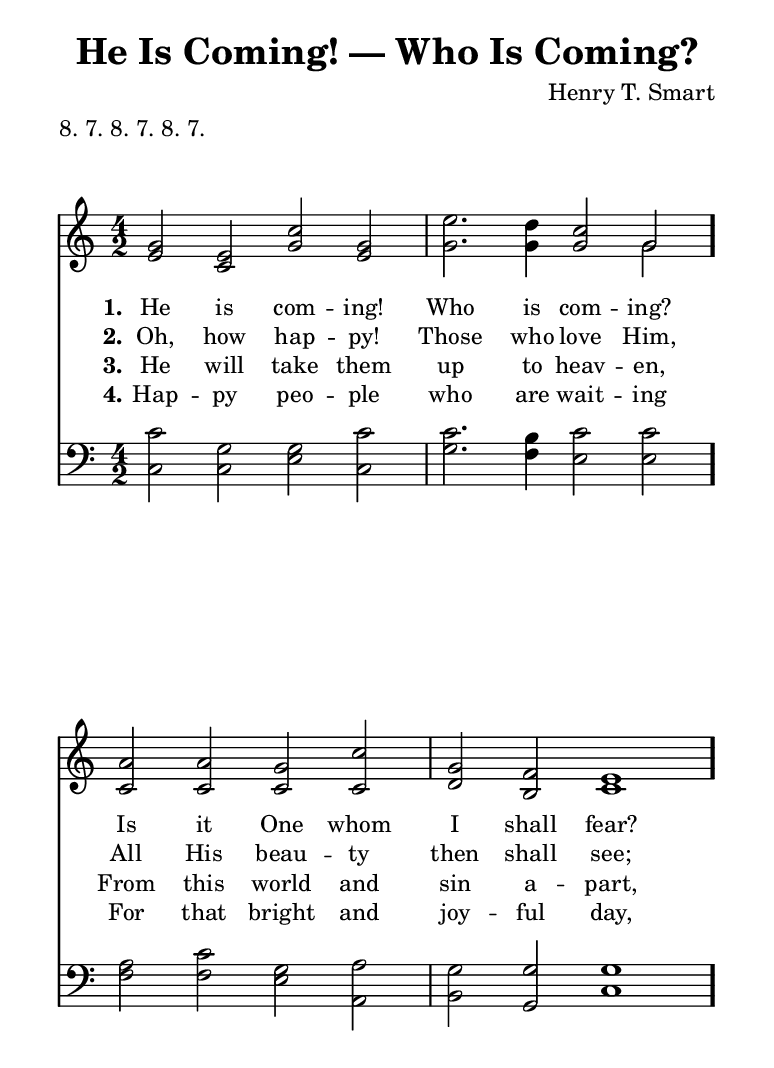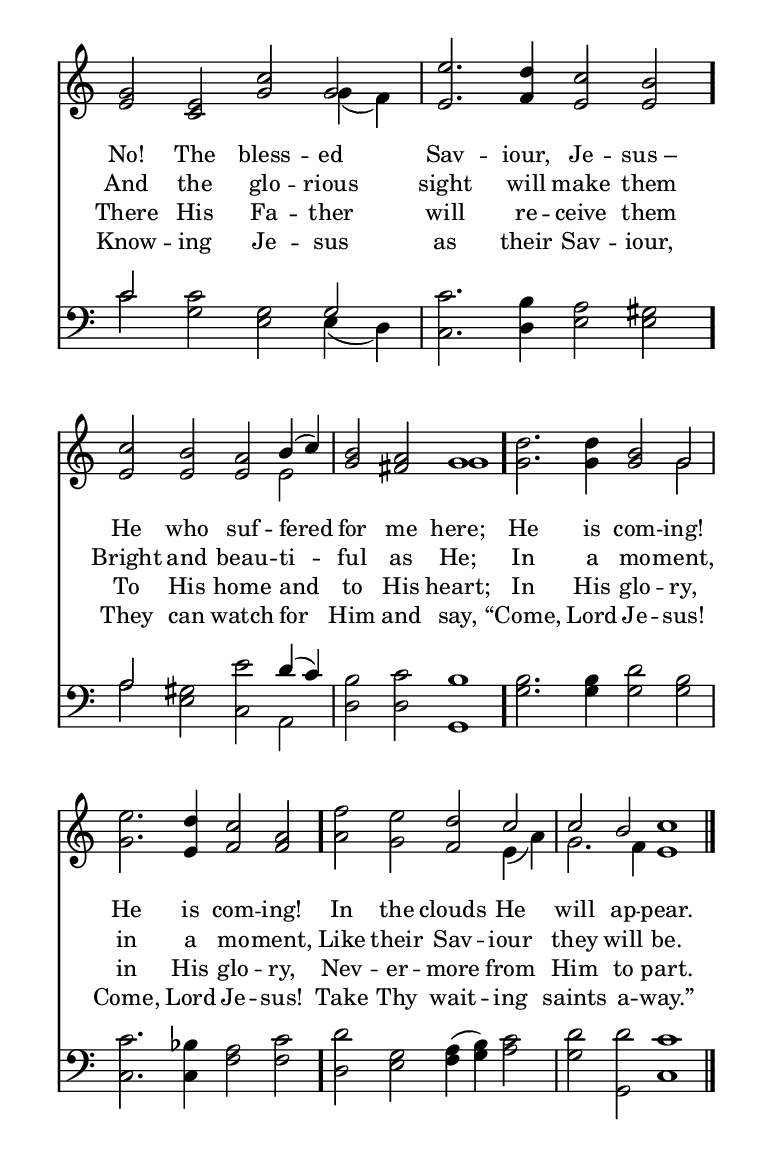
\include "common/global.ily"
\paper {
  \include "common/paper.ily"
  ragged-last-bottom = ##t
  % decrease system-to-system padding to fit onto page with previous score
  system-system-spacing.padding = 0
system-system-spacing.basic-distance = 0

}

\header{
  hymnnumber = "224"
  title = "He Is Coming! — Who Is Coming?" % not found at hymnary.org
  tunename = "Regent Square"
  meter = "8. 7. 8. 7. 8. 7."
  poet = ""
  composer = "Henry T. Smart" % see https://hymnary.org/tune/regent_square_smart
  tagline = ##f
}

global = {
  \include "common/overrides.ily"
  \override Staff.TimeSignature.style = #'numbered
  \time 4/2
  \override Score.MetronomeMark.transparent = ##t % hide all fermata changes too
  \tempo 2=80
  \key c \major
  \autoBeamOff
}

notesSoprano = {
\global
\relative c'' {

  g2 e c' g | e'2. d4 c2 g |
  a2 a g c | g f e1 |
  g2 e c' g | e'2. d4 c2 b |
  c2 b a b4( c) | b2 a g1 |
  d'2. d4 b2 g | e'2. d4 c2 a |
  f'2 e d c | c b c1

  \bar "|."

}
}

notesAlto = {
\global
\relative e' {

  e2 c g' e | g2. g4 g2 g |
  c,2 c c c | d b c1
  e2 c g' g4( f) | e2. f4 e2 e |
  e2 e e e | g fis g1 |
  g2. g4 g2 g | g2. e4 f2 f |
  a2 g f e4( a) | g2. f4 e1 |

}
}

notesTenor = {
\global
\relative a {

  c2 g g c | c2. b4 c2 c |
  a2 c g a | g g g1 |
  c2 c g g | c2. b4 a2 gis |
  a2 gis e' d4( c) | b2 c b1 |
  b2. b4 d2 b | c2. bes4 a2 c |
  d2 g, a4( b) c2 | d2 d c1 |

}
}

notesBass = {
\global
\relative f {

  c2 c e c | g'2. f4 e2 e |
  f2 f e a, | b g c1 |
  c'2 g e e4( d) | c2. d4 e2 e |
  a2 e c a | d d g,1 |
  g'2. g4 g2 g | c,2. c4 f2 f |
  d2 e f4( g) a2 | g g, c1 |

}
}

wordsA = \lyricmode {
\set stanza = "1."

He is com -- ing! Who is com -- ing? \bar "."
Is it One whom I shall fear? \bar "."
No! The bless -- ed Sav -- iour, Je -- sus_– \bar "."
He who suf -- fered for me here; \bar "."
He is com -- ing! He is com -- ing! \bar "."
In the clouds He will ap -- pear. \bar "."

}

wordsB = \lyricmode {
\set stanza = "2."

Oh, how hap -- py! Those who love Him,
All His beau -- ty then shall see;
And the glo -- rious sight will make them
Bright and beau -- ti -- ful as He;
In a mo -- ment, in a mo -- ment,
Like their Sav -- iour they will be.

}

wordsC = \lyricmode {
\set stanza = "3."

He will take them up to heav -- en,
From this world and sin a -- part,
There His Fa -- ther will re -- ceive them
To His home and to His heart;
In His glo -- ry, in His glo -- ry,
Nev -- er -- more from Him to part.

}

wordsD = \lyricmode {
\set stanza = "4."

Hap -- py peo -- ple who are wait -- ing
For that bright and joy -- ful day,
Know -- ing Je -- sus as their Sav -- iour,
They can watch for Him and say,
“Come, Lord Je -- sus! Come, Lord Je -- sus!
Take Thy wait -- ing saints a -- way.”

}

\score {
  \context ChoirStaff <<
    \context Staff = upper <<
      \set Staff.autoBeaming = ##f
      \set ChoirStaff.systemStartDelimiter = #'SystemStartBar
      \set ChoirStaff.printPartCombineTexts = ##f
      \partcombine #'(2 . 11) \notesSoprano \notesAlto
      \context NullVoice = sopranos { \voiceOne << \notesSoprano >> }
      \context Lyrics = one   \lyricsto sopranos \wordsA
      \context Lyrics = two   \lyricsto sopranos \wordsB
      \context Lyrics = three \lyricsto sopranos \wordsC
      \context Lyrics = four  \lyricsto sopranos \wordsD
    >>
    \context Staff = men <<
      \set Staff.autoBeaming = ##f
      \clef bass
      \set ChoirStaff.printPartCombineTexts = ##f
      \partcombine #'(2 . 11) \notesTenor \notesBass
    >>
  >>
  \layout {
    \include "common/layout.ily"
  }
  #(cond ((ly:get-option 'eog-midi-permitted) #{ \midi{
    \include "common/midi.ily"
  } #}))
}

\version "2.19.49"  % necessary for upgrading to future LilyPond versions.

% vi:set et ts=2 sw=2 ai nocindent syntax=lilypond:
